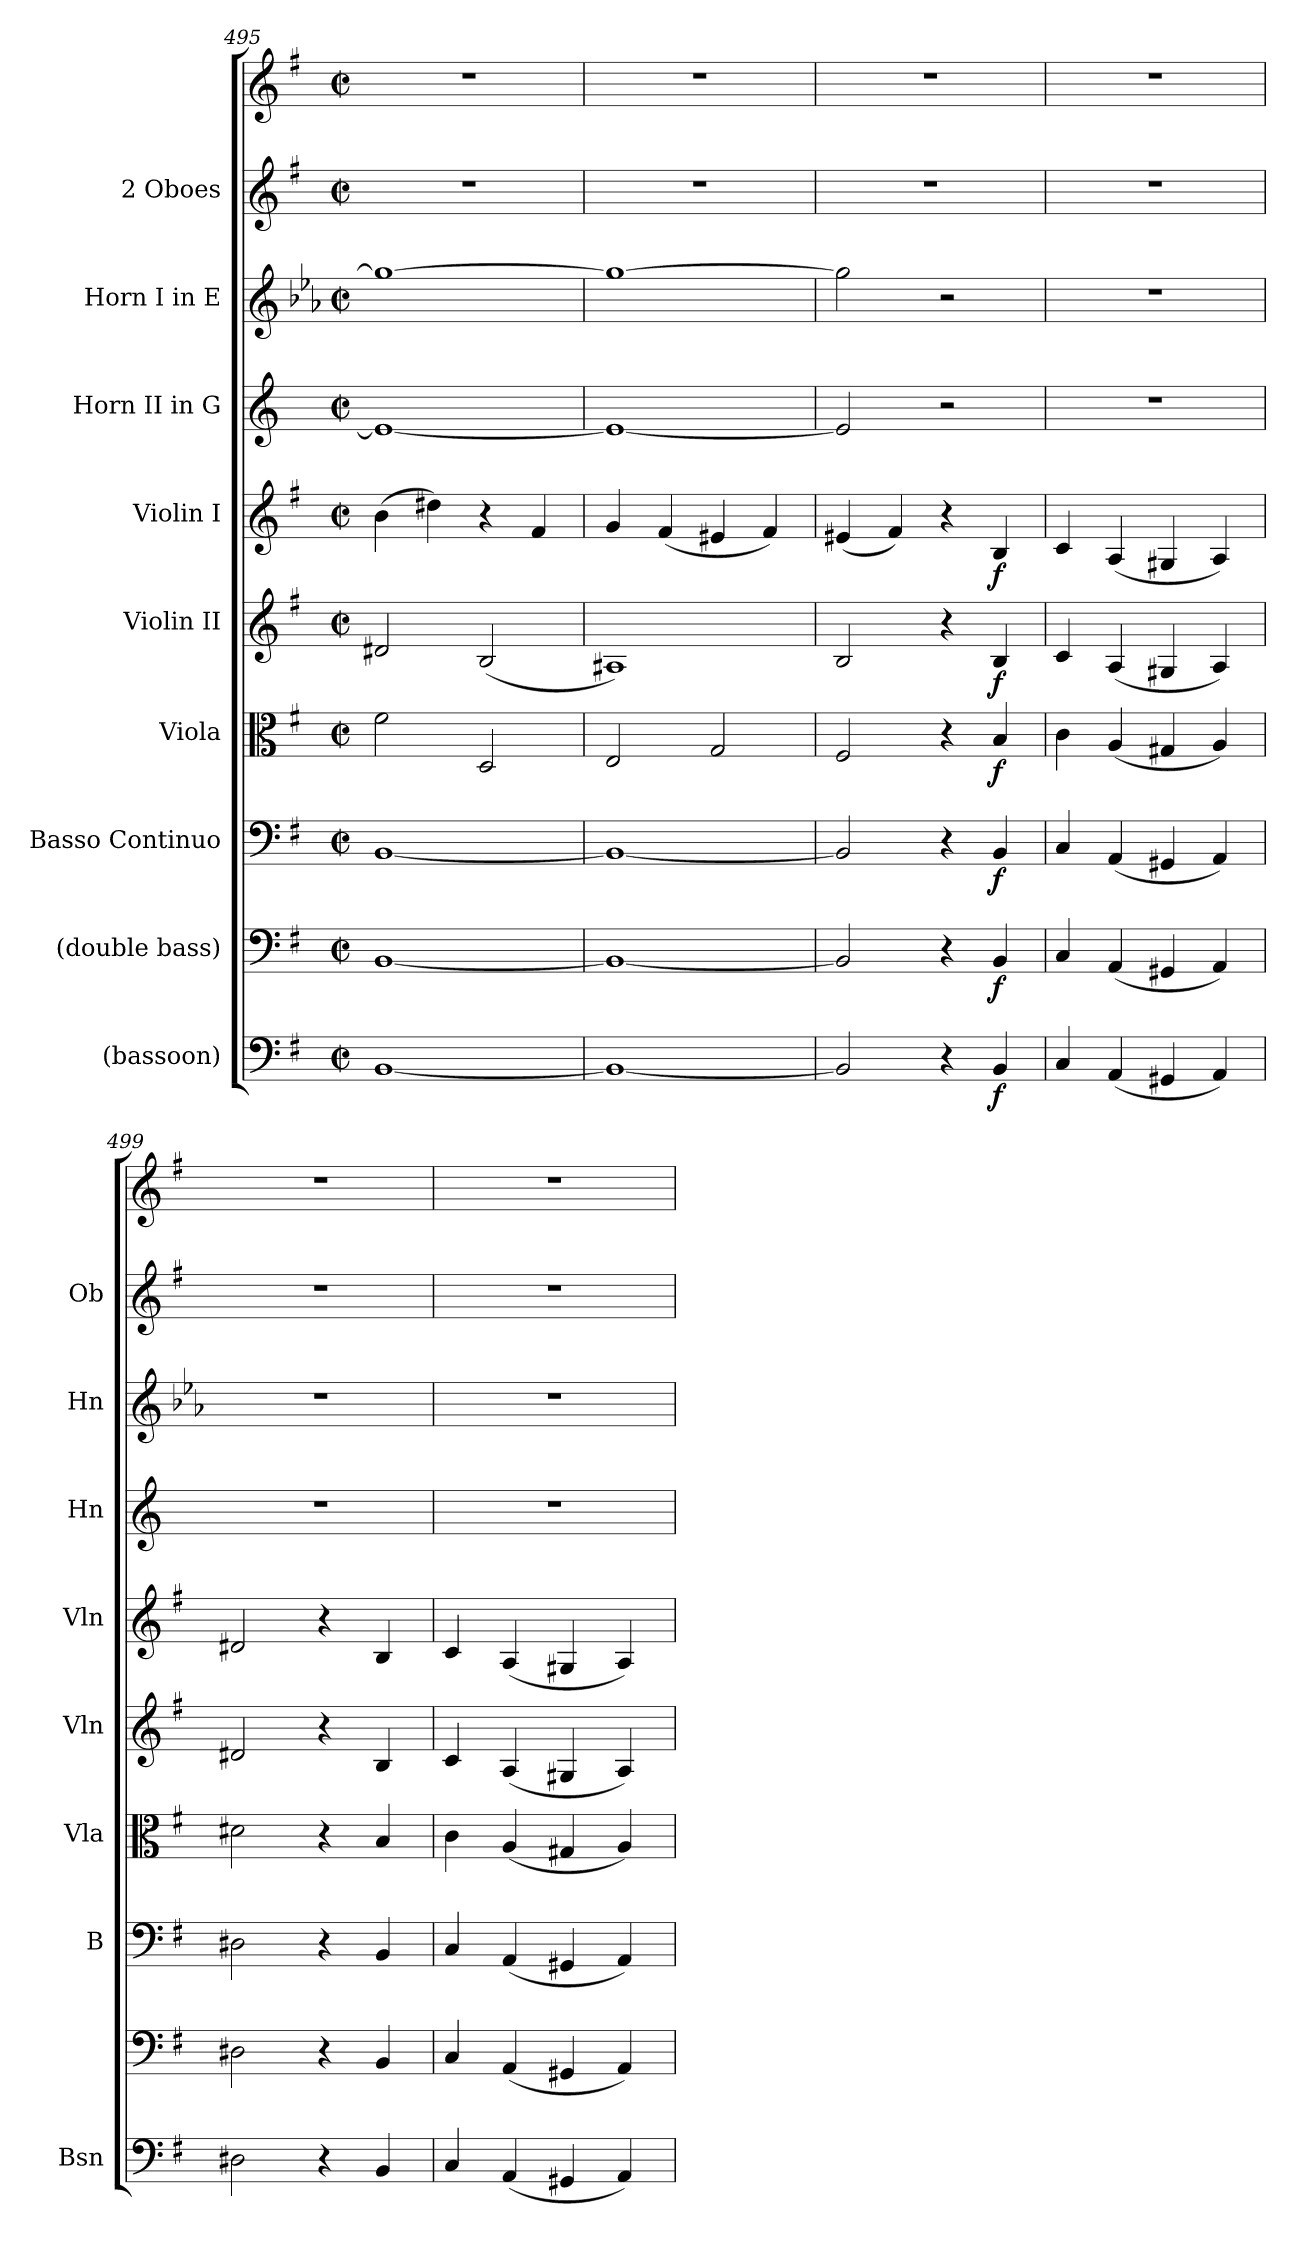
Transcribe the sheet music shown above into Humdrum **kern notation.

**kern	**dynam	**kern	**dynam	**kern	**dynam	**kern	**dynam	**kern	**dynam	**kern	**dynam	**kern	**kern	**kern	**kern
*part9	*part9	*part8	*part8	*part7	*part7	*part6	*part6	*part5	*part5	*part4	*part4	*part3	*part2	*part1	*part1
*staff10	*staff10	*staff9	*staff9	*staff8	*staff8	*staff7	*staff7	*staff6	*staff6	*staff5	*staff5	*staff4	*staff3	*staff2	*staff1
*I"(bassoon)	*	*I"(double bass)	*	*I"Basso Continuo	*	*I"Viola	*	*I"Violin II	*	*I"Violin I	*	*I"Horn II in G	*I"Horn I in E	*I"2 Oboes	*
*I'Bsn	*	*	*	*I'B	*	*I'Vla	*	*I'Vln	*	*I'Vln	*	*I'Hn	*I'Hn	*I'Ob	*
*clefF4	*	*clefF4	*	*clefF4	*	*clefC3	*	*clefG2	*	*clefG2	*	*clefG2	*clefG2	*clefG2	*clefG2
*	*	*	*	*	*	*	*	*	*	*	*	*ITrd3c5	*ITrd5c8	*	*
*k[f#]	*	*k[f#]	*	*k[f#]	*	*k[f#]	*	*k[f#]	*	*k[f#]	*	*k[f#]	*k[f#]	*k[f#]	*k[f#]
*M2/2	*	*M2/2	*	*M2/2	*	*M2/2	*	*M2/2	*	*M2/2	*	*M2/2	*M2/2	*M2/2	*M2/2
*met(c|)	*	*met(c|)	*	*met(c|)	*	*met(c|)	*	*met(c|)	*	*met(c|)	*	*met(c|)	*met(c|)	*met(c|)	*met(c|)
=495	=495	=495	=495	=495	=495	=495	=495	=495	=495	=495	=495	=495	=495	=495	=495
[1BB	.	[1BB	.	[1BB	.	2f#	.	2d#X	.	(4b	.	1B_	1b_	1r	1r
.	.	.	.	.	.	.	.	.	.	4dd#X)	.	.	.	.	.
.	.	.	.	.	.	2D	.	(2B	.	4r	.	.	.	.	.
.	.	.	.	.	.	.	.	.	.	4f#	.	.	.	.	.
=496	=496	=496	=496	=496	=496	=496	=496	=496	=496	=496	=496	=496	=496	=496	=496
1BB_	.	1BB_	.	1BB_	.	2E	.	1A#X)	.	4g	.	1B_	1b_	1r	1r
.	.	.	.	.	.	.	.	.	.	(4f#	.	.	.	.	.
.	.	.	.	.	.	2G	.	.	.	4e#X	.	.	.	.	.
.	.	.	.	.	.	.	.	.	.	4f#)	.	.	.	.	.
=497	=497	=497	=497	=497	=497	=497	=497	=497	=497	=497	=497	=497	=497	=497	=497
2BB]	.	2BB]	.	2BB]	.	2F#	.	2B	.	(4e#X	.	2B]	2b]	1r	1r
.	.	.	.	.	.	.	.	.	.	4f#)	.	.	.	.	.
4r	.	4r	.	4r	.	4r	.	4r	.	4r	.	2r	2r	.	.
4BB	f	4BB	f	4BB	f	4B	f	4B	f	4B	f	.	.	.	.
=498	=498	=498	=498	=498	=498	=498	=498	=498	=498	=498	=498	=498	=498	=498	=498
4C	.	4C	.	4C	.	4c	.	4c	.	4c	.	1r	1r	1r	1r
(4AA	.	(4AA	.	(4AA	.	(4A	.	(4A	.	(4A	.	.	.	.	.
4GG#X	.	4GG#X	.	4GG#X	.	4G#X	.	4G#X	.	4G#X	.	.	.	.	.
4AA)	.	4AA)	.	4AA)	.	4A)	.	4A)	.	4A)	.	.	.	.	.
=499	=499	=499	=499	=499	=499	=499	=499	=499	=499	=499	=499	=499	=499	=499	=499
2D#X	.	2D#X	.	2D#X	.	2d#X	.	2d#X	.	2d#X	.	1r	1r	1r	1r
4r	.	4r	.	4r	.	4r	.	4r	.	4r	.	.	.	.	.
4BB	.	4BB	.	4BB	.	4B	.	4B	.	4B	.	.	.	.	.
=500	=500	=500	=500	=500	=500	=500	=500	=500	=500	=500	=500	=500	=500	=500	=500
4C	.	4C	.	4C	.	4c	.	4c	.	4c	.	1r	1r	1r	1r
(4AA	.	(4AA	.	(4AA	.	(4A	.	(4A	.	(4A	.	.	.	.	.
4GG#X	.	4GG#X	.	4GG#X	.	4G#X	.	4G#X	.	4G#X	.	.	.	.	.
4AA)	.	4AA)	.	4AA)	.	4A)	.	4A)	.	4A)	.	.	.	.	.
=	=	=	=	=	=	=	=	=	=	=	=	=	=	=	=
*-	*-	*-	*-	*-	*-	*-	*-	*-	*-	*-	*-	*-	*-	*-	*-
